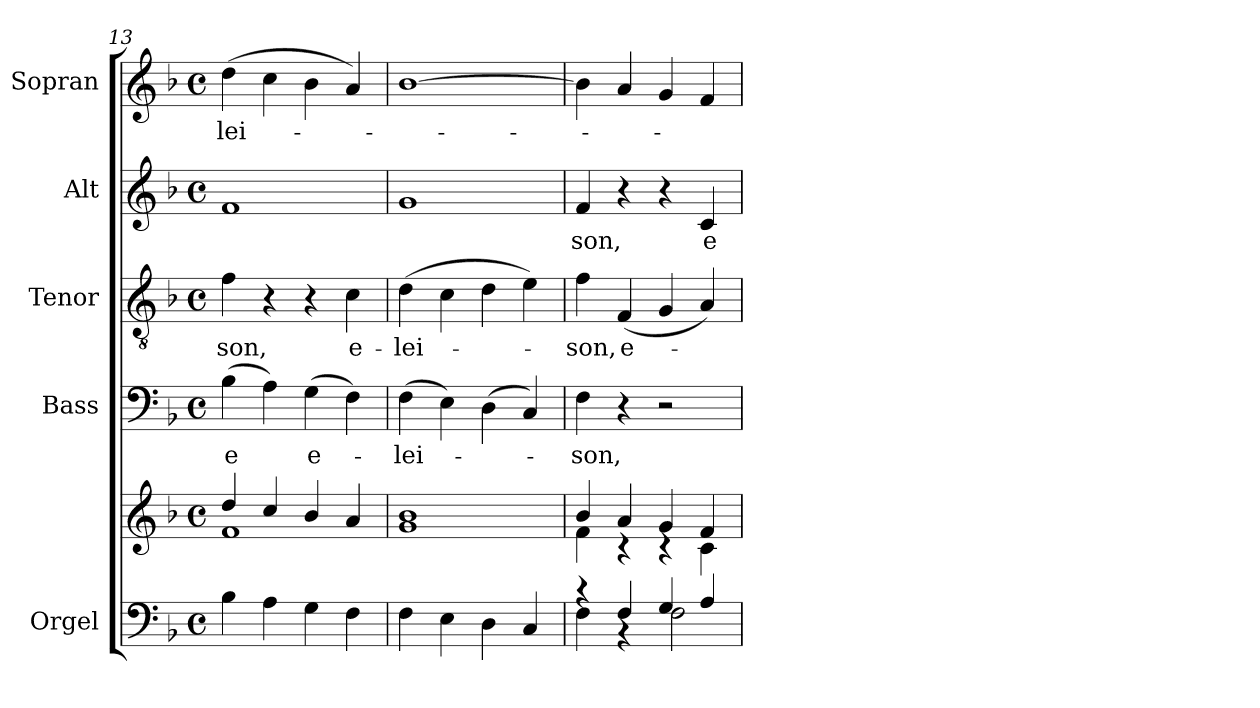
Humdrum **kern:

**kern	**kern	**kern	**text	**kern	**text	**kern	**text	**kern	**text
*part5	*part5	*part4	*part4	*part3	*part3	*part2	*part2	*part1	*part1
*staff6	*staff5	*staff4	*staff4	*staff3	*staff3	*staff2	*staff2	*staff1	*staff1
*I"Orgel	*	*I"Bass	*	*I"Tenor	*	*I"Alt	*	*I"Sopran	*
*I'Org.	*	*I'B	*	*I'T	*	*I'A	*	*I'S	*
*clefF4	*clefG2	*clefF4	*	*clefGv2	*	*clefG2	*	*clefG2	*
*k[b-]	*k[b-]	*k[b-]	*	*k[b-]	*	*k[b-]	*	*k[b-]	*
*F:	*F:	*F:	*	*F:	*	*F:	*	*F:	*
*M4/4	*M4/4	*M4/4	*	*M4/4	*	*M4/4	*	*M4/4	*
*met(c)	*met(c)	*met(c)	*	*met(c)	*	*met(c)	*	*met(c)	*
=13	=13	=13	=13	=13	=13	=13	=13	=13	=13
*	*^	*	*	*	*	*	*	*	*
!	!	!	!	!LO:LY:b	!	!LO:LY:b	!	!	!	!LO:LY:b
4B-\	4dd/	1f	(>4B-\	-e	4f\	-son,	1f	.	(>4dd\	-lei-
4A\	4cc/	.	4A\)	.	4r	.	.	.	4cc\	.
!	!	!	!	!LO:LY:b	!	!	!	!	!	!
4G\	4b-/	.	(>4G\	e-	4r	.	.	.	4b-\	.
!	!	!	!	!	!	!LO:LY:b	!	!	!	!
4F\	4a/	.	4F\)	.	4c\	e-	.	.	4a/)	.
!!LO:PB:g=z
=14	=14	=14	=14	=14	=14	=14	=14	=14	=14	=14
!	!	!	!	!LO:LY:b	!	!LO:LY:b	!	!	!	!
4F\	1b-	1g	(>4F\	-lei-	(>4d\	-lei-	1g	.	[1b-	.
4E\	.	.	4E\)	.	4c\	.	.	.	.	.
4D\	.	.	(>4D\	.	4d\	.	.	.	.	.
4C/	.	.	4C/)	.	4e\)	.	.	.	.	.
=15	=15	=15	=15	=15	=15	=15	=15	=15	=15	=15
*^	*	*	*	*	*	*	*	*	*	*
!	!	!	!	!	!LO:LY:b	!	!LO:LY:b	!	!LO:LY:b	!	!
4rc	4F\	4b-/	4f\	4F\	-son,	4f\	-son,	4f/	-son,	4b-\]	.
!	!	!	!	!	!	!	!LO:LY:b	!	!	!	!
4F/	4rAA	4a/	4rB	4r	.	(<4F/	e-	4r	.	4a/	.
4G/	2F\	4g/	4rB	2r	.	4G/	.	4r	.	4g/	.
!	!	!	!	!	!	!	!	!	!LO:LY:b	!	!
4A/	.	4f/	4c\	.	.	4A/)	.	4c/	e-	4f/	.
*v	*v	*	*	*	*	*	*	*	*	*	*
*	*v	*v	*	*	*	*	*	*	*	*
=	=	=	=	=	=	=	=	=	=
*-	*-	*-	*-	*-	*-	*-	*-	*-	*-
